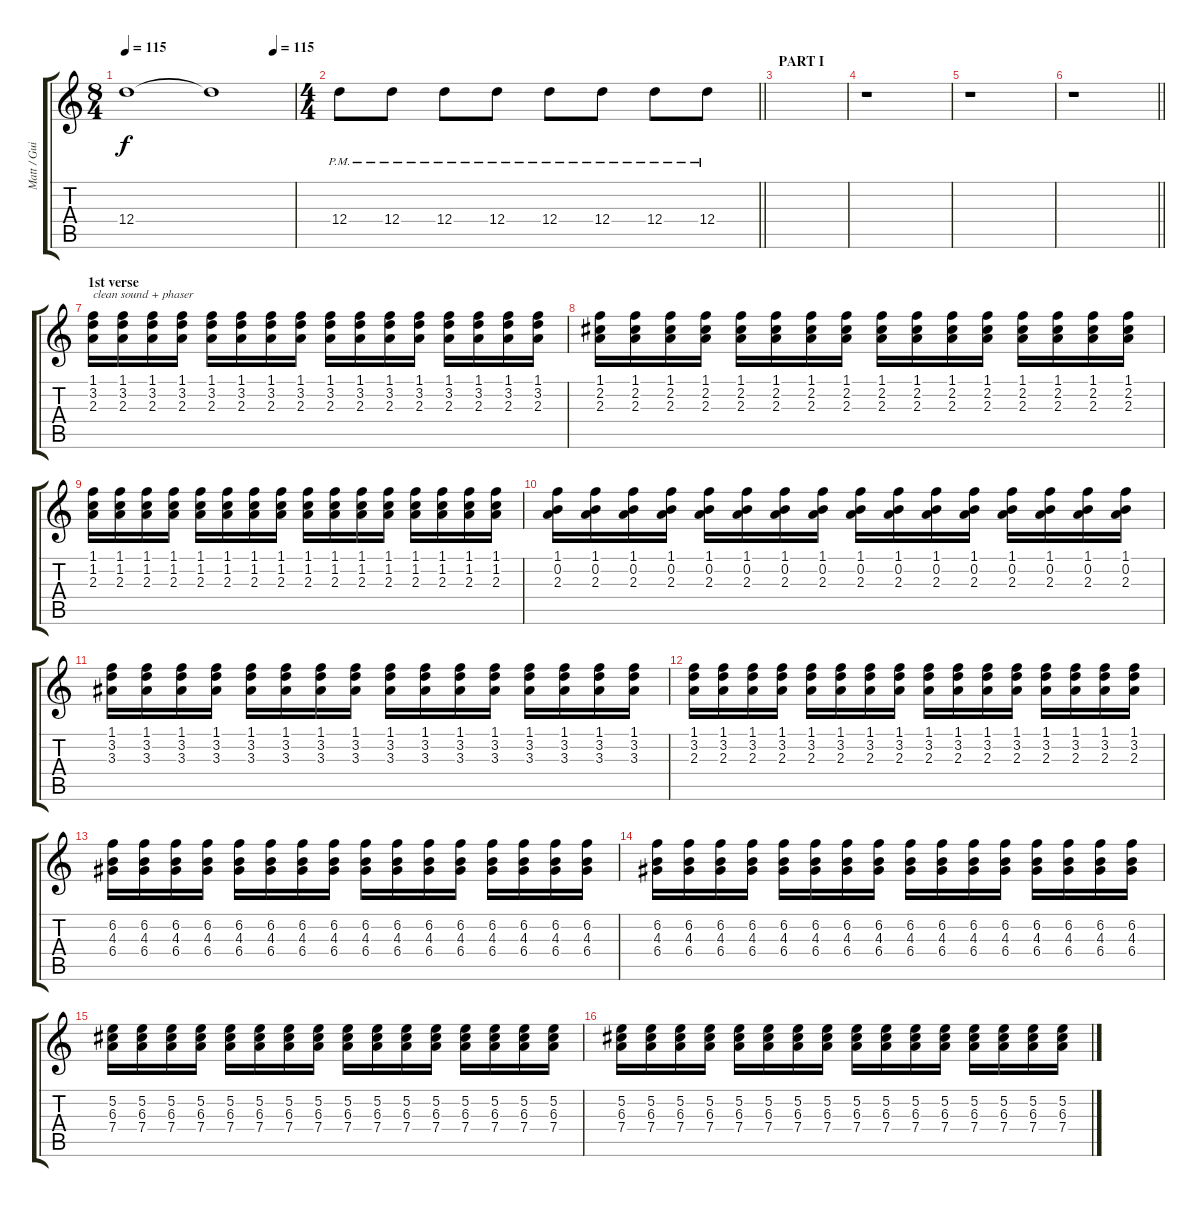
\track ("Matt / Guitar" "Matt / Gui") {instrument electricguitarclean}
\staff {score tabs}
\tuning (E4 B3 G3 D3 A2 D2) {hide}
\ts (8 4)
\tempo 115
\tempo (115 0.875)
\clef g2
\ks c
12.4.1{dy f} 12.4{t}.1 |
\ts (4 4)
\barLineRight lightlight
12.4{pm}.8 12.4{pm}.8 12.4{pm}.8 12.4{pm}.8 12.4{pm}.8 12.4{pm}.8 12.4{pm}.8 12.4{pm}.8 |
\section ("" "PART I")
|
r.1 |
r.1 |
\barLineRight lightlight
r.1 |
\section ("" "1st verse")
(1.1 3.2 2.3).16{txt "clean sound + phaser"} (1.1 3.2 2.3).16 (1.1 3.2 2.3).16 (1.1 3.2 2.3).16 (1.1 3.2 2.3).16 (1.1 3.2 2.3).16 (1.1 3.2 2.3).16 (1.1 3.2 2.3).16 (1.1 3.2 2.3).16 (1.1 3.2 2.3).16 (1.1 3.2 2.3).16 (1.1 3.2 2.3).16 (1.1 3.2 2.3).16 (1.1 3.2 2.3).16 (1.1 3.2 2.3).16 (1.1 3.2 2.3).16 |
(1.1 2.2 2.3).16 (1.1 2.2 2.3).16 (1.1 2.2 2.3).16 (1.1 2.2 2.3).16 (1.1 2.2 2.3).16 (1.1 2.2 2.3).16 (1.1 2.2 2.3).16 (1.1 2.2 2.3).16 (1.1 2.2 2.3).16 (1.1 2.2 2.3).16 (1.1 2.2 2.3).16 (1.1 2.2 2.3).16 (1.1 2.2 2.3).16 (1.1 2.2 2.3).16 (1.1 2.2 2.3).16 (1.1 2.2 2.3).16 |
(1.1 1.2 2.3).16 (1.1 1.2 2.3).16 (1.1 1.2 2.3).16 (1.1 1.2 2.3).16 (1.1 1.2 2.3).16 (1.1 1.2 2.3).16 (1.1 1.2 2.3).16 (1.1 1.2 2.3).16 (1.1 1.2 2.3).16 (1.1 1.2 2.3).16 (1.1 1.2 2.3).16 (1.1 1.2 2.3).16 (1.1 1.2 2.3).16 (1.1 1.2 2.3).16 (1.1 1.2 2.3).16 (1.1 1.2 2.3).16 |
(1.1 0.2 2.3).16 (1.1 0.2 2.3).16 (1.1 0.2 2.3).16 (1.1 0.2 2.3).16 (1.1 0.2 2.3).16 (1.1 0.2 2.3).16 (1.1 0.2 2.3).16 (1.1 0.2 2.3).16 (1.1 0.2 2.3).16 (1.1 0.2 2.3).16 (1.1 0.2 2.3).16 (1.1 0.2 2.3).16 (1.1 0.2 2.3).16 (1.1 0.2 2.3).16 (1.1 0.2 2.3).16 (1.1 0.2 2.3).16 |
(1.1 3.2 3.3).16 (1.1 3.2 3.3).16 (1.1 3.2 3.3).16 (1.1 3.2 3.3).16 (1.1 3.2 3.3).16 (1.1 3.2 3.3).16 (1.1 3.2 3.3).16 (1.1 3.2 3.3).16 (1.1 3.2 3.3).16 (1.1 3.2 3.3).16 (1.1 3.2 3.3).16 (1.1 3.2 3.3).16 (1.1 3.2 3.3).16 (1.1 3.2 3.3).16 (1.1 3.2 3.3).16 (1.1 3.2 3.3).16 |
(1.1 3.2 2.3).16 (1.1 3.2 2.3).16 (1.1 3.2 2.3).16 (1.1 3.2 2.3).16 (1.1 3.2 2.3).16 (1.1 3.2 2.3).16 (1.1 3.2 2.3).16 (1.1 3.2 2.3).16 (1.1 3.2 2.3).16 (1.1 3.2 2.3).16 (1.1 3.2 2.3).16 (1.1 3.2 2.3).16 (1.1 3.2 2.3).16 (1.1 3.2 2.3).16 (1.1 3.2 2.3).16 (1.1 3.2 2.3).16 |
(6.2 4.3 6.4).16 (6.2 4.3 6.4).16 (6.2 4.3 6.4).16 (6.2 4.3 6.4).16 (6.2 4.3 6.4).16 (6.2 4.3 6.4).16 (6.2 4.3 6.4).16 (6.2 4.3 6.4).16 (6.2 4.3 6.4).16 (6.2 4.3 6.4).16 (6.2 4.3 6.4).16 (6.2 4.3 6.4).16 (6.2 4.3 6.4).16 (6.2 4.3 6.4).16 (6.2 4.3 6.4).16 (6.2 4.3 6.4).16 |
(6.2 4.3 6.4).16 (6.2 4.3 6.4).16 (6.2 4.3 6.4).16 (6.2 4.3 6.4).16 (6.2 4.3 6.4).16 (6.2 4.3 6.4).16 (6.2 4.3 6.4).16 (6.2 4.3 6.4).16 (6.2 4.3 6.4).16 (6.2 4.3 6.4).16 (6.2 4.3 6.4).16 (6.2 4.3 6.4).16 (6.2 4.3 6.4).16 (6.2 4.3 6.4).16 (6.2 4.3 6.4).16 (6.2 4.3 6.4).16 |
(5.2 6.3 7.4).16 (5.2 6.3 7.4).16 (5.2 6.3 7.4).16 (5.2 6.3 7.4).16 (5.2 6.3 7.4).16 (5.2 6.3 7.4).16 (5.2 6.3 7.4).16 (5.2 6.3 7.4).16 (5.2 6.3 7.4).16 (5.2 6.3 7.4).16 (5.2 6.3 7.4).16 (5.2 6.3 7.4).16 (5.2 6.3 7.4).16 (5.2 6.3 7.4).16 (5.2 6.3 7.4).16 (5.2 6.3 7.4).16 |
(5.2 6.3 7.4).16 (5.2 6.3 7.4).16 (5.2 6.3 7.4).16 (5.2 6.3 7.4).16 (5.2 6.3 7.4).16 (5.2 6.3 7.4).16 (5.2 6.3 7.4).16 (5.2 6.3 7.4).16 (5.2 6.3 7.4).16 (5.2 6.3 7.4).16 (5.2 6.3 7.4).16 (5.2 6.3 7.4).16 (5.2 6.3 7.4).16 (5.2 6.3 7.4).16 (5.2 6.3 7.4).16 (5.2 6.3 7.4).16
